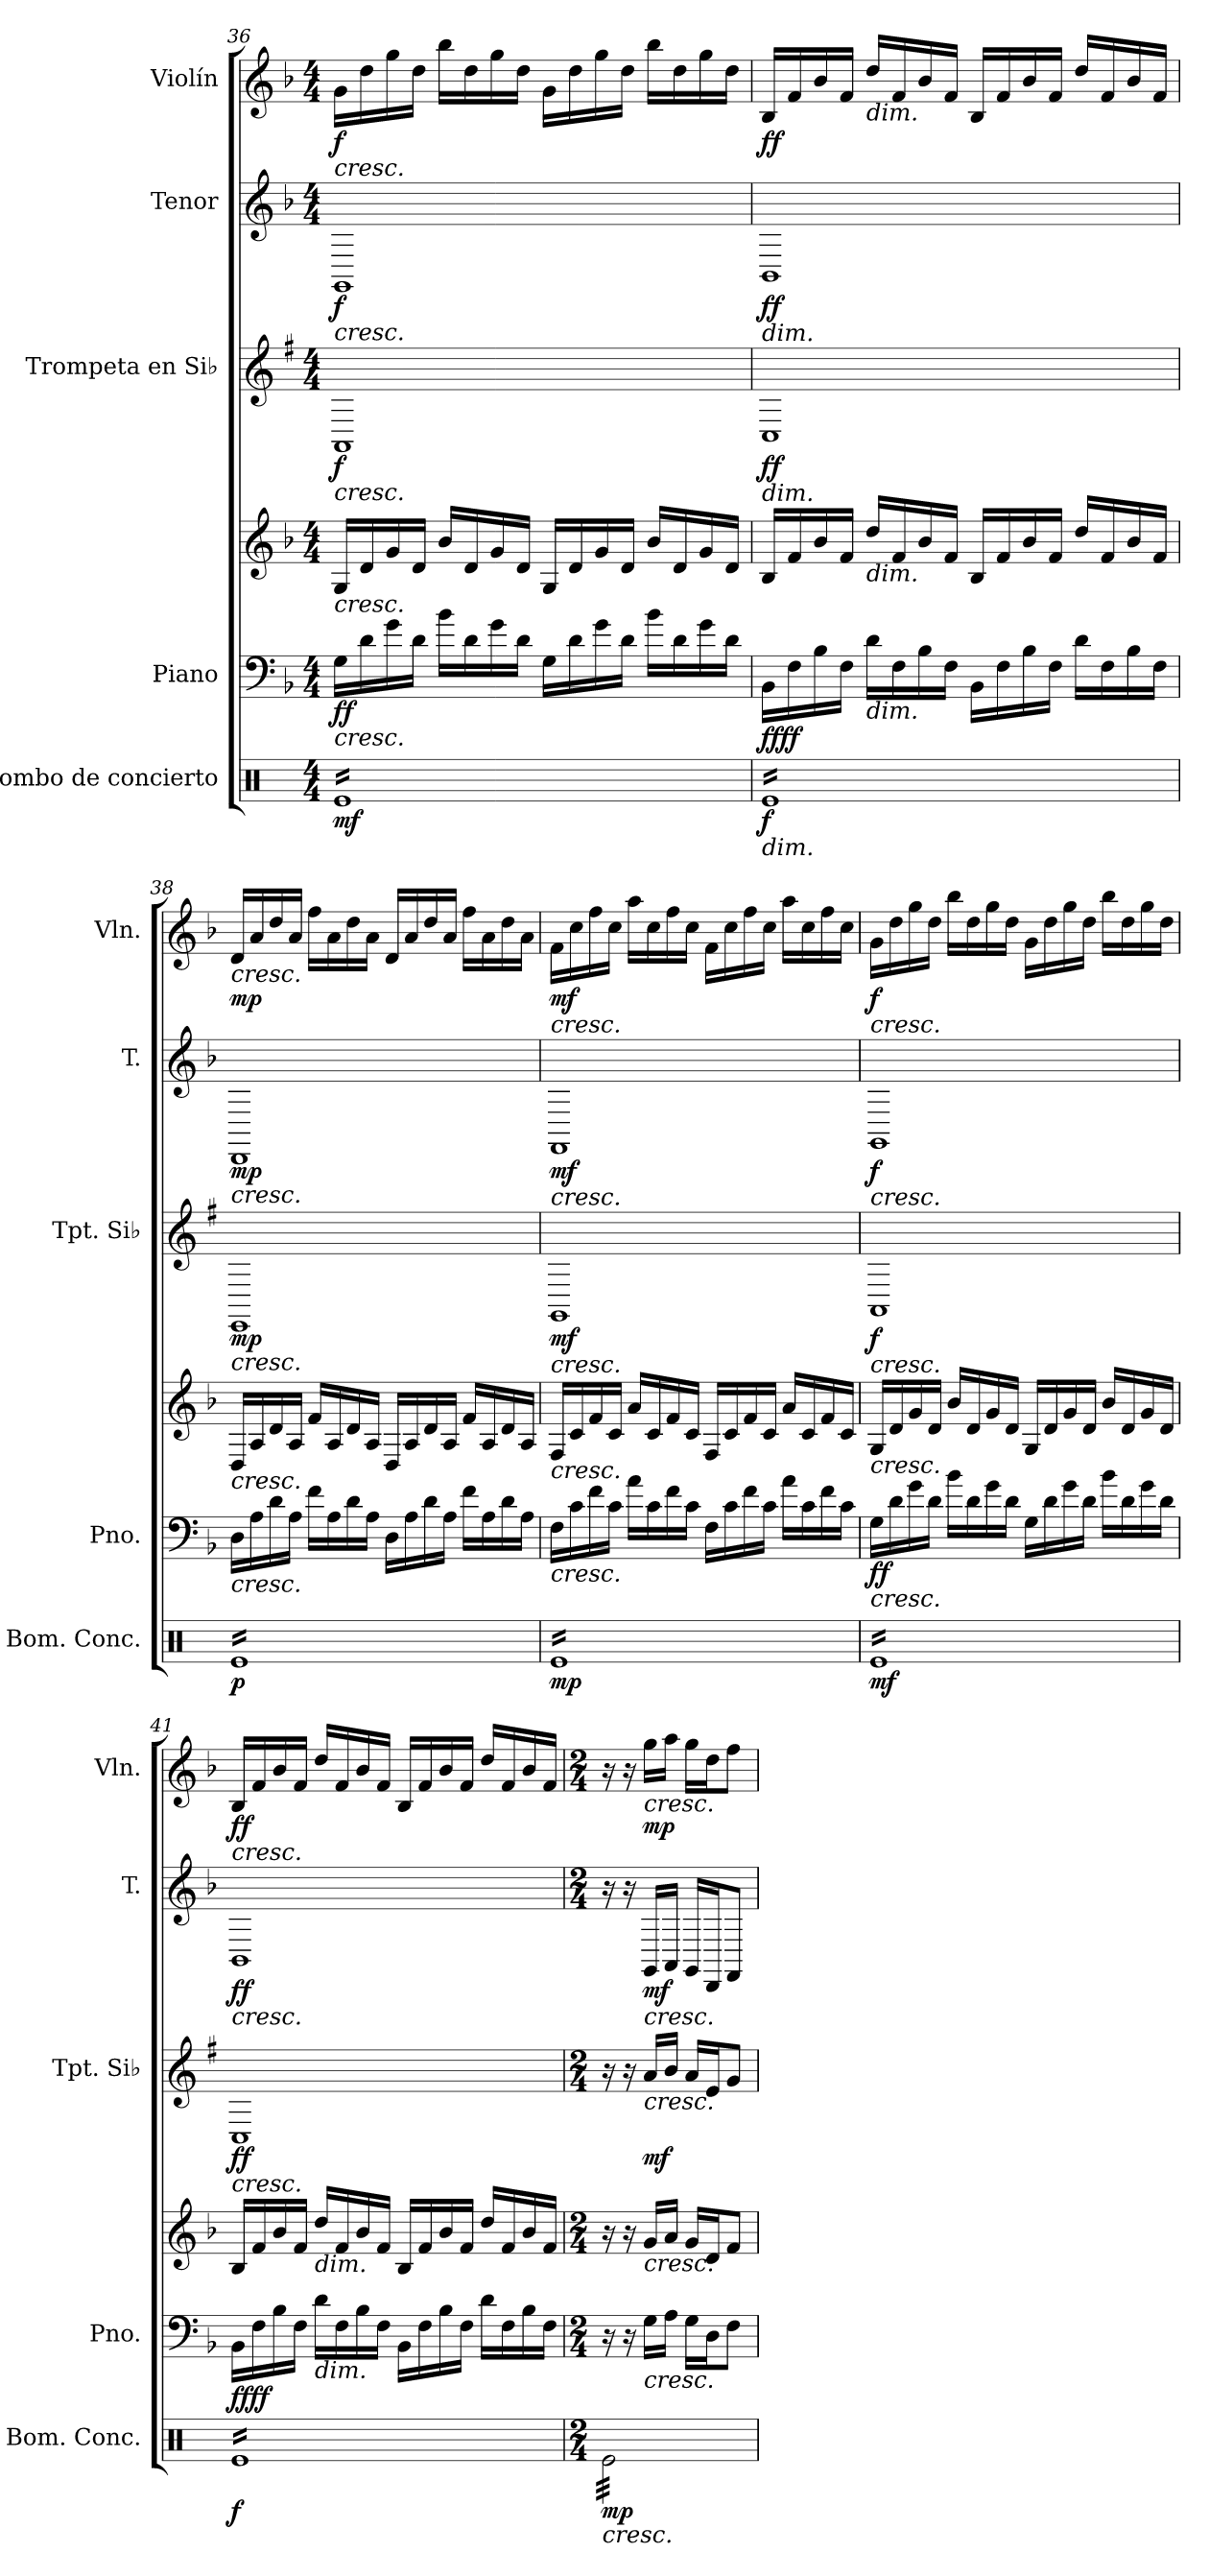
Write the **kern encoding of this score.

**kern	**dynam	**kern	**kern	**dynam	**kern	**dynam	**kern	**dynam	**kern	**dynam
*part5	*part5	*part4	*part4	*part4	*part3	*part3	*part2	*part2	*part1	*part1
*staff6	*staff6	*staff5	*staff4	*staff4/5	*staff3	*staff3	*staff2	*staff2	*staff1	*staff1
*I"Bombo de concierto	*	*I"Piano	*	*	*I"Trompeta en Si♭	*	*I"Tenor	*	*I"Violín	*
*I'Bom. Conc.	*	*I'Pno.	*	*	*I'Tpt. Si♭	*	*I'T.	*	*I'Vln.	*
!!LO:PB:g=z
*clefX	*	*clefF4	*clefG2	*	*clefG2	*	*clefG2	*	*clefG2	*
*	*	*	*	*	*ITrd1c2	*	*	*	*	*
*k[]	*	*k[b-]	*k[b-]	*	*k[b-]	*	*k[b-]	*	*k[b-]	*
*M4/4	*	*M4/4	*M4/4	*	*M4/4	*	*M4/4	*	*M4/4	*
=36	=36	=36	=36	=36	=36	=36	=36	=36	=36	=36
!	!	!	!	!	!	!	!	!	!LO:TX:b:i:t=cresc.	!
!	!	!	!	!	!	!	!LO:TX:b:i:t=cresc.	!	!	!
!	!	!	!	!	!LO:TX:b:i:t=cresc.	!	!	!	!	!
!	!	!	!LO:TX:b:i:t=cresc.	!	!	!	!	!	!	!
!	!	!LO:TX:b:i:t=cresc.	!	!	!	!	!	!	!	!
!	!LO:DY:b	!	!	!LO:DY:b=2	!	!	!	!	!	!
!	!	!	!	!LO:DY:n=1:b	!	!LO:DY:b	!	!LO:DY:b	!	!LO:DY:b
*tremolo	*	*	*	*	*	*	*	*	*	*
16ReLL	mf	16G\LL	16G/LL	f f	1GG	f	1GG	f	16g\LL	f
16Re	.	16d\	16d/	.	.	.	.	.	16dd\	.
16Re	.	16g\	16g/	.	.	.	.	.	16gg\	.
16Re	.	16d\JJ	16d/JJ	.	.	.	.	.	16dd\JJ	.
16Re	.	16b-\LL	16b-/LL	.	.	.	.	.	16bb-\LL	.
16Re	.	16d\	16d/	.	.	.	.	.	16dd\	.
16Re	.	16g\	16g/	.	.	.	.	.	16gg\	.
16Re	.	16d\JJ	16d/JJ	.	.	.	.	.	16dd\JJ	.
16Re	.	16G\LL	16G/LL	.	.	.	.	.	16g\LL	.
16Re	.	16d\	16d/	.	.	.	.	.	16dd\	.
16Re	.	16g\	16g/	.	.	.	.	.	16gg\	.
16Re	.	16d\JJ	16d/JJ	.	.	.	.	.	16dd\JJ	.
16Re	.	16b-\LL	16b-/LL	.	.	.	.	.	16bb-\LL	.
16Re	.	16d\	16d/	.	.	.	.	.	16dd\	.
16Re	.	16g\	16g/	.	.	.	.	.	16gg\	.
16ReJJ	.	16d\JJ	16d/JJ	.	.	.	.	.	16dd\JJ	.
=37	=37	=37	=37	=37	=37	=37	=37	=37	=37	=37
!	!	!	!	!	!	!	!LO:TX:b:i:t=dim.	!	!	!
!	!	!	!	!	!LO:TX:b:i:t=dim.	!	!	!	!	!
!LO:TX:b:i:t=dim.	!	!	!	!	!	!	!	!	!	!
!	!LO:DY:b	!	!	!LO:DY:b=2	!	!	!	!	!	!
!	!	!	!	!LO:DY:n=1:b	!	!LO:DY:b	!	!LO:DY:b	!	!LO:DY:b
16ReLL	f	16BB-\LL	16B-/LL	ff ff	1BB-	ff	1BB-	ff	16B-/LL	ff
16Re	.	16F\	16f/	.	.	.	.	.	16f/	.
16Re	.	16B-\	16b-/	.	.	.	.	.	16b-/	.
16Re	.	16F\JJ	16f/JJ	.	.	.	.	.	16f/JJ	.
!	!	!	!	!	!	!	!	!	!LO:TX:b:i:t=dim.	!
!	!	!	!LO:TX:b:i:t=dim.	!	!	!	!	!	!	!
!	!	!LO:TX:b:i:t=dim.	!	!	!	!	!	!	!	!
16Re	.	16d\LL	16dd/LL	.	.	.	.	.	16dd/LL	.
16Re	.	16F\	16f/	.	.	.	.	.	16f/	.
16Re	.	16B-\	16b-/	.	.	.	.	.	16b-/	.
16Re	.	16F\JJ	16f/JJ	.	.	.	.	.	16f/JJ	.
16Re	.	16BB-\LL	16B-/LL	.	.	.	.	.	16B-/LL	.
16Re	.	16F\	16f/	.	.	.	.	.	16f/	.
16Re	.	16B-\	16b-/	.	.	.	.	.	16b-/	.
16Re	.	16F\JJ	16f/JJ	.	.	.	.	.	16f/JJ	.
16Re	.	16d\LL	16dd/LL	.	.	.	.	.	16dd/LL	.
16Re	.	16F\	16f/	.	.	.	.	.	16f/	.
16Re	.	16B-\	16b-/	.	.	.	.	.	16b-/	.
16ReJJ	.	16F\JJ	16f/JJ	.	.	.	.	.	16f/JJ	.
!!LO:PB:g=z
=38	=38	=38	=38	=38	=38	=38	=38	=38	=38	=38
!	!	!	!	!	!	!	!	!	!LO:TX:b:i:t=cresc.	!
!	!	!	!	!	!	!	!LO:TX:b:i:t=cresc.	!	!	!
!	!	!	!	!	!LO:TX:b:i:t=cresc.	!	!	!	!	!
!	!	!	!LO:TX:b:i:t=cresc.	!	!	!	!	!	!	!
!	!	!LO:TX:b:i:t=cresc.	!	!	!	!	!	!	!	!
!	!LO:DY:b	!	!	!LO:DY:b=2	!	!	!	!	!	!
!	!	!	!	!LO:DY:n=1:b	!	!LO:DY:b	!	!LO:DY:b	!	!LO:DY:b
16ReLL	p	16D\LL	16D/LL	mp mp	1DD	mp	1DD	mp	16d/LL	mp
16Re	.	16A\	16A/	.	.	.	.	.	16a/	.
16Re	.	16d\	16d/	.	.	.	.	.	16dd/	.
16Re	.	16A\JJ	16A/JJ	.	.	.	.	.	16a/JJ	.
16Re	.	16f\LL	16f/LL	.	.	.	.	.	16ff\LL	.
16Re	.	16A\	16A/	.	.	.	.	.	16a\	.
16Re	.	16d\	16d/	.	.	.	.	.	16dd\	.
16Re	.	16A\JJ	16A/JJ	.	.	.	.	.	16a\JJ	.
16Re	.	16D\LL	16D/LL	.	.	.	.	.	16d/LL	.
16Re	.	16A\	16A/	.	.	.	.	.	16a/	.
16Re	.	16d\	16d/	.	.	.	.	.	16dd/	.
16Re	.	16A\JJ	16A/JJ	.	.	.	.	.	16a/JJ	.
16Re	.	16f\LL	16f/LL	.	.	.	.	.	16ff\LL	.
16Re	.	16A\	16A/	.	.	.	.	.	16a\	.
16Re	.	16d\	16d/	.	.	.	.	.	16dd\	.
16ReJJ	.	16A\JJ	16A/JJ	.	.	.	.	.	16a\JJ	.
=39	=39	=39	=39	=39	=39	=39	=39	=39	=39	=39
!	!	!	!	!	!	!	!	!	!LO:TX:b:i:t=cresc.	!
!	!	!	!	!	!	!	!LO:TX:b:i:t=cresc.	!	!	!
!	!	!	!	!	!LO:TX:b:i:t=cresc.	!	!	!	!	!
!	!	!	!LO:TX:b:i:t=cresc.	!	!	!	!	!	!	!
!	!	!LO:TX:b:i:t=cresc.	!	!	!	!	!	!	!	!
!	!LO:DY:b	!	!	!LO:DY:b=2	!	!	!	!	!	!
!	!	!	!	!LO:DY:n=1:b	!	!LO:DY:b	!	!LO:DY:b	!	!LO:DY:b
16ReLL	mp	16F\LL	16F/LL	mf mf	1FF	mf	1FF	mf	16f\LL	mf
16Re	.	16c\	16c/	.	.	.	.	.	16cc\	.
16Re	.	16f\	16f/	.	.	.	.	.	16ff\	.
16Re	.	16c\JJ	16c/JJ	.	.	.	.	.	16cc\JJ	.
16Re	.	16a\LL	16a/LL	.	.	.	.	.	16aa\LL	.
16Re	.	16c\	16c/	.	.	.	.	.	16cc\	.
16Re	.	16f\	16f/	.	.	.	.	.	16ff\	.
16Re	.	16c\JJ	16c/JJ	.	.	.	.	.	16cc\JJ	.
16Re	.	16F\LL	16F/LL	.	.	.	.	.	16f\LL	.
16Re	.	16c\	16c/	.	.	.	.	.	16cc\	.
16Re	.	16f\	16f/	.	.	.	.	.	16ff\	.
16Re	.	16c\JJ	16c/JJ	.	.	.	.	.	16cc\JJ	.
16Re	.	16a\LL	16a/LL	.	.	.	.	.	16aa\LL	.
16Re	.	16c\	16c/	.	.	.	.	.	16cc\	.
16Re	.	16f\	16f/	.	.	.	.	.	16ff\	.
16ReJJ	.	16c\JJ	16c/JJ	.	.	.	.	.	16cc\JJ	.
!!LO:PB:g=z
=40	=40	=40	=40	=40	=40	=40	=40	=40	=40	=40
!	!	!	!	!	!	!	!	!	!LO:TX:b:i:t=cresc.	!
!	!	!	!	!	!	!	!LO:TX:b:i:t=cresc.	!	!	!
!	!	!	!	!	!LO:TX:b:i:t=cresc.	!	!	!	!	!
!	!	!	!LO:TX:b:i:t=cresc.	!	!	!	!	!	!	!
!	!	!LO:TX:b:i:t=cresc.	!	!	!	!	!	!	!	!
!	!LO:DY:b	!	!	!LO:DY:b=2	!	!	!	!	!	!
!	!	!	!	!LO:DY:n=1:b	!	!LO:DY:b	!	!LO:DY:b	!	!LO:DY:b
16ReLL	mf	16G\LL	16G/LL	f f	1GG	f	1GG	f	16g\LL	f
16Re	.	16d\	16d/	.	.	.	.	.	16dd\	.
16Re	.	16g\	16g/	.	.	.	.	.	16gg\	.
16Re	.	16d\JJ	16d/JJ	.	.	.	.	.	16dd\JJ	.
16Re	.	16b-\LL	16b-/LL	.	.	.	.	.	16bb-\LL	.
16Re	.	16d\	16d/	.	.	.	.	.	16dd\	.
16Re	.	16g\	16g/	.	.	.	.	.	16gg\	.
16Re	.	16d\JJ	16d/JJ	.	.	.	.	.	16dd\JJ	.
16Re	.	16G\LL	16G/LL	.	.	.	.	.	16g\LL	.
16Re	.	16d\	16d/	.	.	.	.	.	16dd\	.
16Re	.	16g\	16g/	.	.	.	.	.	16gg\	.
16Re	.	16d\JJ	16d/JJ	.	.	.	.	.	16dd\JJ	.
16Re	.	16b-\LL	16b-/LL	.	.	.	.	.	16bb-\LL	.
16Re	.	16d\	16d/	.	.	.	.	.	16dd\	.
16Re	.	16g\	16g/	.	.	.	.	.	16gg\	.
16ReJJ	.	16d\JJ	16d/JJ	.	.	.	.	.	16dd\JJ	.
=41	=41	=41	=41	=41	=41	=41	=41	=41	=41	=41
!	!	!	!	!	!	!	!	!	!LO:TX:b:i:t=cresc.	!
!	!	!	!	!	!	!	!LO:TX:b:i:t=cresc.	!	!	!
!	!	!	!	!	!LO:TX:b:i:t=cresc.	!	!	!	!	!
!	!LO:DY:b	!	!	!LO:DY:b=2	!	!	!	!	!	!
!	!	!	!	!LO:DY:n=1:b	!	!LO:DY:b	!	!LO:DY:b	!	!LO:DY:b
16ReLL	f	16BB-\LL	16B-/LL	ff ff	1BB-	ff	1BB-	ff	16B-/LL	ff
16Re	.	16F\	16f/	.	.	.	.	.	16f/	.
16Re	.	16B-\	16b-/	.	.	.	.	.	16b-/	.
16Re	.	16F\JJ	16f/JJ	.	.	.	.	.	16f/JJ	.
!	!	!	!LO:TX:b:i:t=dim.	!	!	!	!	!	!	!
!	!	!LO:TX:b:i:t=dim.	!	!	!	!	!	!	!	!
16Re	.	16d\LL	16dd/LL	.	.	.	.	.	16dd/LL	.
16Re	.	16F\	16f/	.	.	.	.	.	16f/	.
16Re	.	16B-\	16b-/	.	.	.	.	.	16b-/	.
16Re	.	16F\JJ	16f/JJ	.	.	.	.	.	16f/JJ	.
16Re	.	16BB-\LL	16B-/LL	.	.	.	.	.	16B-/LL	.
16Re	.	16F\	16f/	.	.	.	.	.	16f/	.
16Re	.	16B-\	16b-/	.	.	.	.	.	16b-/	.
16Re	.	16F\JJ	16f/JJ	.	.	.	.	.	16f/JJ	.
16Re	.	16d\LL	16dd/LL	.	.	.	.	.	16dd/LL	.
16Re	.	16F\	16f/	.	.	.	.	.	16f/	.
16Re	.	16B-\	16b-/	.	.	.	.	.	16b-/	.
16ReJJ	.	16F\JJ	16f/JJ	.	.	.	.	.	16f/JJ	.
!!LO:LB:g=z
=42	=42	=42	=42	=42	=42	=42	=42	=42	=42	=42
*M2/4	*	*M2/4	*M2/4	*	*M2/4	*	*M2/4	*	*M2/4	*
!LO:TX:b:i:t=cresc.	!	!	!	!	!	!	!	!	!	!
!	!LO:DY:b	!	!	!	!	!	!	!	!	!
32Re\LLL	mp	16r	16r	.	16r	.	16r	.	16r	.
32Re\	.	.	.	.	.	.	.	.	.	.
32Re\	.	16r	16r	.	16r	.	16r	.	16r	.
32Re\	.	.	.	.	.	.	.	.	.	.
!	!	!	!	!	!	!	!	!	!LO:TX:b:i:t=cresc.	!
!	!	!	!	!	!	!	!LO:TX:b:i:t=cresc.	!	!	!
!	!	!	!	!	!LO:TX:b:i:t=cresc.	!	!	!	!	!
!	!	!	!LO:TX:b:i:t=cresc.	!	!	!	!	!	!	!
!	!	!LO:TX:b:i:t=cresc.	!	!	!	!	!	!	!	!
!	!	!	!	!LO:DY:b=2	!	!	!	!	!	!
!	!	!	!	!LO:DY:n=1:b	!	!LO:DY:b	!	!LO:DY:b	!	!LO:DY:b
32Re\	.	16G\LL	16g/LL	mf mf	16g/LL	mf	16GG/LL	mf	16gg\LL	mp
32Re\	.	.	.	.	.	.	.	.	.	.
32Re\	.	16A\JJ	16a/JJ	.	16a/JJ	.	16AA/JJ	.	16aa\JJ	.
32Re\	.	.	.	.	.	.	.	.	.	.
32Re\	.	16G\LL	16g/LL	.	16g/LL	.	16GG/LL	.	16gg\LL	.
32Re\	.	.	.	.	.	.	.	.	.	.
32Re\	.	16D\J	16d/J	.	16d/J	.	16DD/J	.	16dd\J	.
32Re\	.	.	.	.	.	.	.	.	.	.
32Re\	.	8F\J	8f/J	.	8f/J	.	8FF/J	.	8ff\J	.
32Re\	.	.	.	.	.	.	.	.	.	.
32Re\	.	.	.	.	.	.	.	.	.	.
32Re\JJJ	.	.	.	.	.	.	.	.	.	.
*Xtremolo	*	*	*	*	*	*	*	*	*	*
=	=	=	=	=	=	=	=	=	=	=
*-	*-	*-	*-	*-	*-	*-	*-	*-	*-	*-
